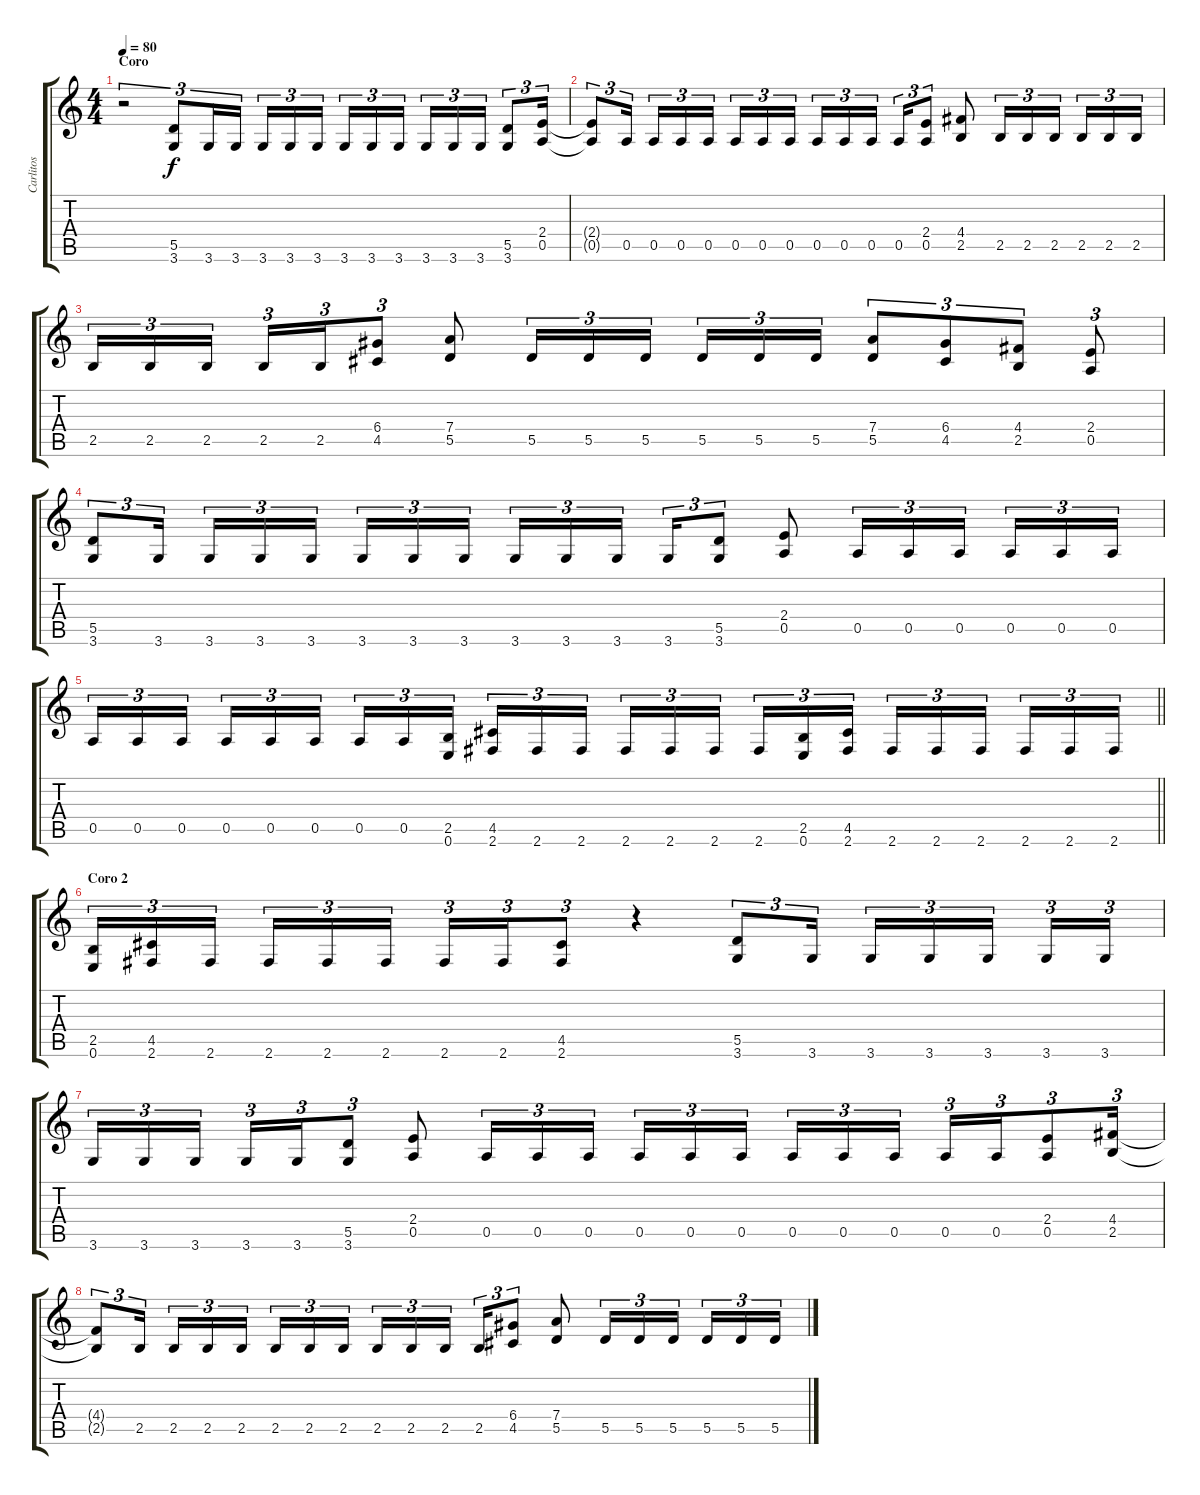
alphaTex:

\track ("Carlitos" "Carlitos") {instrument distortionguitar}
\staff {score tabs}
\tuning (E4 B3 G3 D3 A2 E2) {hide}
\ts (4 4)
\section ("" "Coro")
\tempo 80
\clef g2
\ks c
r.2{tu (3 2) dy f} (5.5 3.6).8{tu (3 2)} 3.6.16{tu (3 2)} 3.6.16{tu (3 2)} 3.6.16{tu (3 2)} 3.6.16{tu (3 2)} 3.6.16{tu (3 2) beam splitsecondary} 3.6.16{tu (3 2)} 3.6.16{tu (3 2)} 3.6.16{tu (3 2)} 3.6.16{tu (3 2)} 3.6.16{tu (3 2)} 3.6.16{tu (3 2)} (5.5 3.6).8{tu (3 2)} (2.4 0.5).16{tu (3 2)} |
(2.4{t} 0.5{t}).8{tu (3 2)} 0.5.16{tu (3 2) beam splitsecondary} 0.5.16{tu (3 2)} 0.5.16{tu (3 2)} 0.5.16{tu (3 2)} 0.5.16{tu (3 2)} 0.5.16{tu (3 2)} 0.5.16{tu (3 2) beam splitsecondary} 0.5.16{tu (3 2)} 0.5.16{tu (3 2)} 0.5.16{tu (3 2)} 0.5.16{tu (3 2)} (2.4 0.5).8{tu (3 2)} (4.4 2.5).8 2.5.16{tu (3 2)} 2.5.16{tu (3 2)} 2.5.16{tu (3 2) beam splitsecondary} 2.5.16{tu (3 2)} 2.5.16{tu (3 2)} 2.5.16{tu (3 2)} |
2.5.16{tu (3 2)} 2.5.16{tu (3 2)} 2.5.16{tu (3 2) beam splitsecondary} 2.5.16{tu (3 2)} 2.5.16{tu (3 2)} (6.4 4.5).8{tu (3 2)} (7.4 5.5).8 5.5.16{tu (3 2)} 5.5.16{tu (3 2)} 5.5.16{tu (3 2) beam splitsecondary} 5.5.16{tu (3 2)} 5.5.16{tu (3 2)} 5.5.16{tu (3 2)} (7.4 5.5).8{tu (3 2)} (6.4 4.5).8{tu (3 2)} (4.4 2.5).8{tu (3 2)} (2.4 0.5).8{tu (3 2)} |
(5.5 3.6).8{tu (3 2)} 3.6.16{tu (3 2) beam splitsecondary} 3.6.16{tu (3 2)} 3.6.16{tu (3 2)} 3.6.16{tu (3 2)} 3.6.16{tu (3 2)} 3.6.16{tu (3 2)} 3.6.16{tu (3 2) beam splitsecondary} 3.6.16{tu (3 2)} 3.6.16{tu (3 2)} 3.6.16{tu (3 2)} 3.6.16{tu (3 2)} (5.5 3.6).8{tu (3 2)} (2.4 0.5).8 0.5.16{tu (3 2)} 0.5.16{tu (3 2)} 0.5.16{tu (3 2) beam splitsecondary} 0.5.16{tu (3 2)} 0.5.16{tu (3 2)} 0.5.16{tu (3 2)} |
\barLineRight lightlight
0.5.16{tu (3 2)} 0.5.16{tu (3 2)} 0.5.16{tu (3 2) beam splitsecondary} 0.5.16{tu (3 2)} 0.5.16{tu (3 2)} 0.5.16{tu (3 2)} 0.5.16{tu (3 2)} 0.5.16{tu (3 2)} (2.5 0.6).16{tu (3 2) beam splitsecondary} (4.5 2.6).16{tu (3 2)} 2.6.16{tu (3 2)} 2.6.16{tu (3 2)} 2.6.16{tu (3 2)} 2.6.16{tu (3 2)} 2.6.16{tu (3 2) beam splitsecondary} 2.6.16{tu (3 2)} (2.5 0.6).16{tu (3 2)} (4.5 2.6).16{tu (3 2)} 2.6.16{tu (3 2)} 2.6.16{tu (3 2)} 2.6.16{tu (3 2) beam splitsecondary} 2.6.16{tu (3 2)} 2.6.16{tu (3 2)} 2.6.16{tu (3 2)} |
\section ("" "Coro 2")
(2.5 0.6).16{tu (3 2)} (4.5 2.6).16{tu (3 2)} 2.6.16{tu (3 2) beam splitsecondary} 2.6.16{tu (3 2)} 2.6.16{tu (3 2)} 2.6.16{tu (3 2)} 2.6.16{tu (3 2)} 2.6.16{tu (3 2)} (4.5 2.6).8{tu (3 2)} r.4 (5.5 3.6).8{tu (3 2)} 3.6.16{tu (3 2) beam splitsecondary} 3.6.16{tu (3 2)} 3.6.16{tu (3 2)} 3.6.16{tu (3 2) beam splitsecondary} 3.6.16{tu (3 2)} 3.6.16{tu (3 2)} |
3.6.16{tu (3 2)} 3.6.16{tu (3 2)} 3.6.16{tu (3 2) beam splitsecondary} 3.6.16{tu (3 2)} 3.6.16{tu (3 2)} (5.5 3.6).8{tu (3 2)} (2.4 0.5).8 0.5.16{tu (3 2)} 0.5.16{tu (3 2)} 0.5.16{tu (3 2) beam splitsecondary} 0.5.16{tu (3 2)} 0.5.16{tu (3 2)} 0.5.16{tu (3 2) beam splitsecondary} 0.5.16{tu (3 2)} 0.5.16{tu (3 2)} 0.5.16{tu (3 2) beam splitsecondary} 0.5.16{tu (3 2)} 0.5.16{tu (3 2)} (2.4 0.5).8{tu (3 2)} (4.4 2.5).16{tu (3 2)} |
(4.4{t} 2.5{t}).8{tu (3 2)} 2.5.16{tu (3 2) beam splitsecondary} 2.5.16{tu (3 2)} 2.5.16{tu (3 2)} 2.5.16{tu (3 2)} 2.5.16{tu (3 2)} 2.5.16{tu (3 2)} 2.5.16{tu (3 2) beam splitsecondary} 2.5.16{tu (3 2)} 2.5.16{tu (3 2)} 2.5.16{tu (3 2)} 2.5.16{tu (3 2)} (6.4 4.5).8{tu (3 2)} (7.4 5.5).8 5.5.16{tu (3 2)} 5.5.16{tu (3 2)} 5.5.16{tu (3 2) beam splitsecondary} 5.5.16{tu (3 2)} 5.5.16{tu (3 2)} 5.5.16{tu (3 2)}
